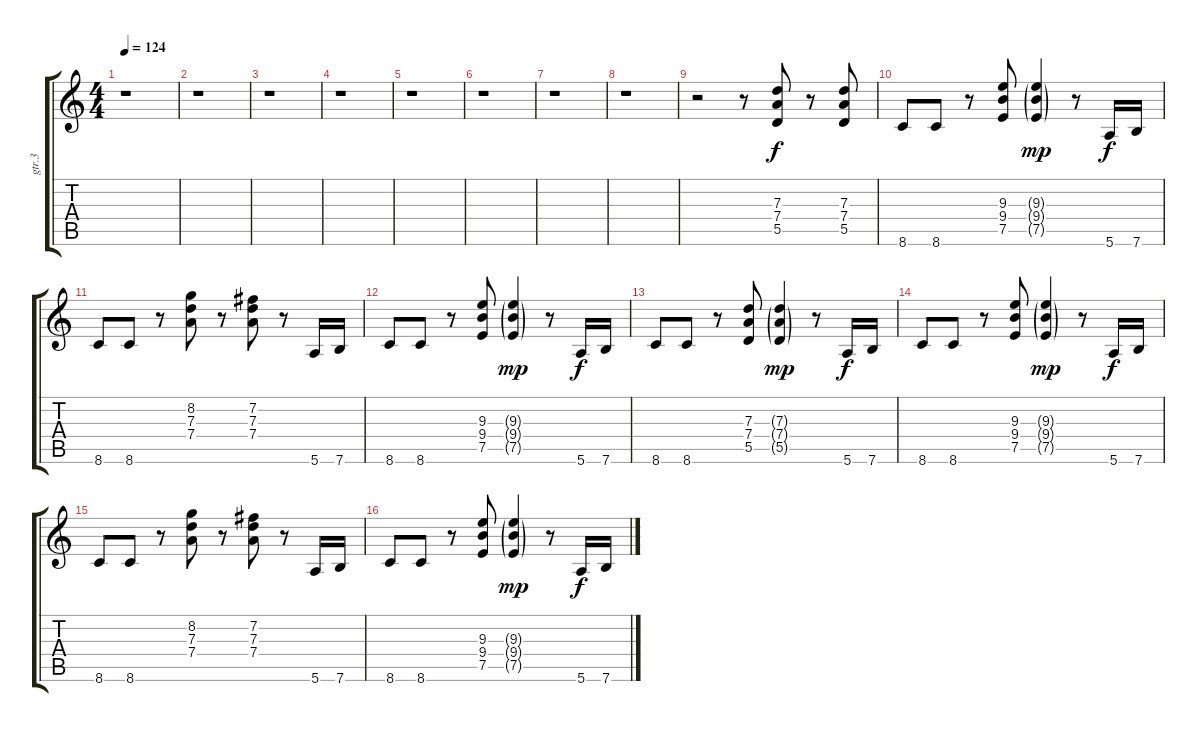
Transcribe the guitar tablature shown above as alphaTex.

\track ("gtr.3" "gtr.3") {instrument overdrivenguitar}
\staff {score tabs}
\tuning (E4 B3 G3 D3 A2 E2) {hide}
\ts (4 4)
\tempo 124
\clef g2
\ks c
r.1{dy f} |
r.1 |
r.1 |
r.1 |
r.1 |
r.1 |
r.1 |
r.1 |
r.2 r.8 (7.3 7.4 5.5).8 r.8 (7.3 7.4 5.5).8 |
8.6.8 8.6.8 r.8 (9.3 9.4 7.5).8 (9.3{g} 9.4{g} 7.5{g}).4{dy mp} r.8 5.6.16{dy f} 7.6.16 |
8.6.8 8.6.8 r.8 (8.2 7.3 7.4).8 r.8 (7.2 7.3 7.4).8 r.8 5.6.16 7.6.16 |
8.6.8 8.6.8 r.8 (9.3 9.4 7.5).8 (9.3{g} 9.4{g} 7.5{g}).4{dy mp} r.8 5.6.16{dy f} 7.6.16 |
8.6.8 8.6.8 r.8 (7.3 7.4 5.5).8 (7.3{g} 7.4{g} 5.5{g}).4{dy mp} r.8 5.6.16{dy f} 7.6.16 |
8.6.8 8.6.8 r.8 (9.3 9.4 7.5).8 (9.3{g} 9.4{g} 7.5{g}).4{dy mp} r.8 5.6.16{dy f} 7.6.16 |
8.6.8 8.6.8 r.8 (8.2 7.3 7.4).8 r.8 (7.2 7.3 7.4).8 r.8 5.6.16 7.6.16 |
8.6.8 8.6.8 r.8 (9.3 9.4 7.5).8 (9.3{g} 9.4{g} 7.5{g}).4{dy mp} r.8 5.6.16{dy f} 7.6.16
